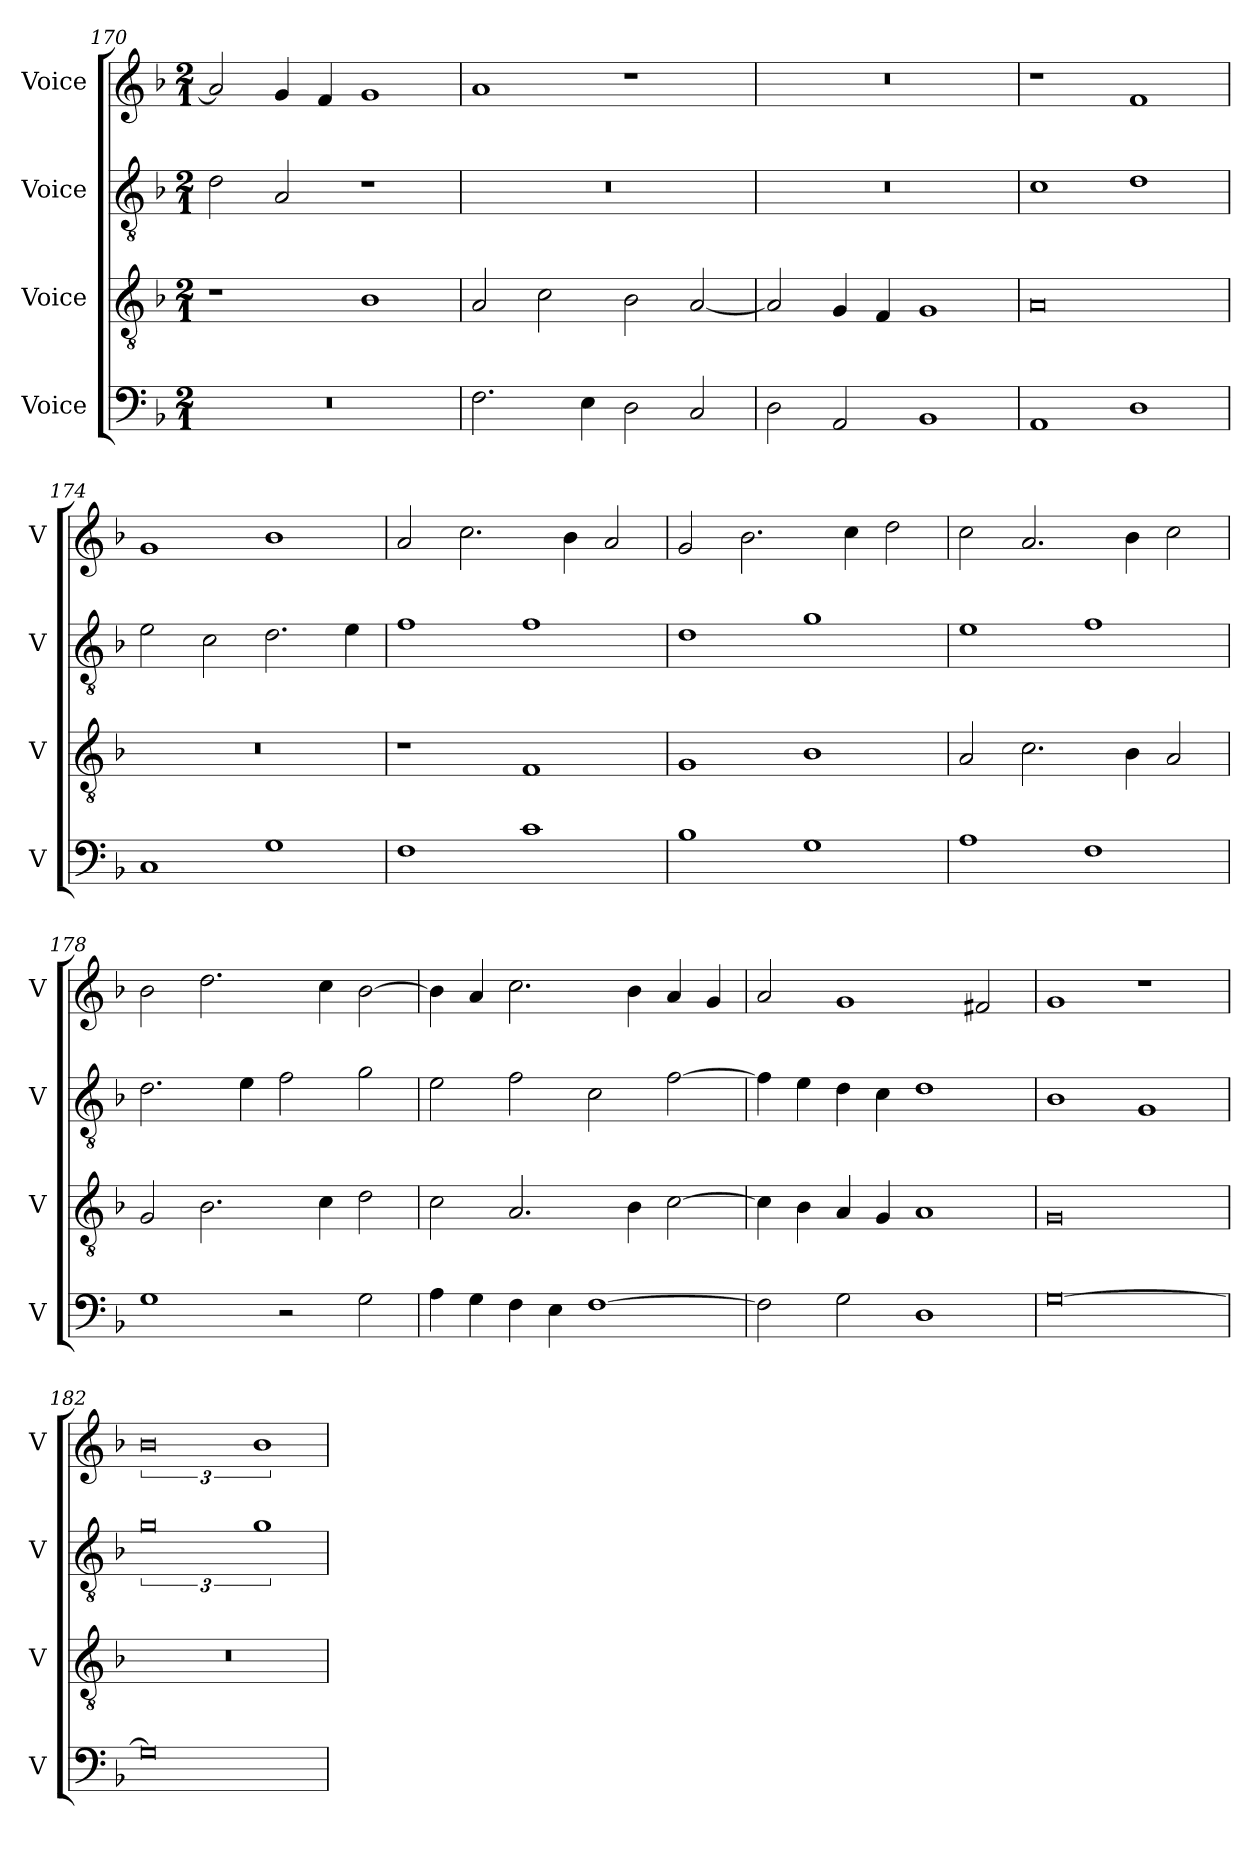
**kern	**kern	**kern	**kern
*part4	*part3	*part2	*part1
*staff4	*staff3	*staff2	*staff1
*I"Voice	*I"Voice	*I"Voice	*I"Voice
*I'V	*I'V	*I'V	*I'V
*clefF4	*clefGv2	*clefGv2	*clefG2
*k[b-]	*k[b-]	*k[b-]	*k[b-]
*M2/1	*M2/1	*M2/1	*M2/1
=170	=170	=170	=170
0r	1r	2d\	2a/]
.	.	2A/	4g/
.	.	.	4f/
.	1B-	1r	1g
=171	=171	=171	=171
2.F\	2A/	0r	1a
.	2c\	.	.
4E\	.	.	.
2D\	2B-\	.	1r
2C/	[2A/	.	.
=172	=172	=172	=172
2D\	2A/]	0r	0r
2AA/	4G/	.	.
.	4F/	.	.
1BB-	1G	.	.
=173	=173	=173	=173
1AA	0A	1c	1r
1D	.	1d	1f
=174	=174	=174	=174
1C	0r	2e\	1g
.	.	2c\	.
1G	.	2.d\	1b-
.	.	4e\	.
!!LO:PB:g=z
=175	=175	=175	=175
1F	1r	1f	2a/
.	.	.	2.cc\
1c	1F	1f	.
.	.	.	4b-\
.	.	.	2a/
=176	=176	=176	=176
1B-	1G	1d	2g/
.	.	.	2.b-\
1G	1B-	1g	.
.	.	.	4cc\
.	.	.	2dd\
=177	=177	=177	=177
1A	2A/	1e	2cc\
.	2.c\	.	2.a/
1F	.	1f	.
.	4B-\	.	4b-\
.	2A/	.	2cc\
=178	=178	=178	=178
1G	2G/	2.d\	2b-\
.	2.B-\	.	2.dd\
.	.	4e\	.
2r	.	2f\	.
.	4c\	.	4cc\
2G\	2d\	2g\	[2b-\
=179	=179	=179	=179
4A\	2c\	2e\	4b-\]
4G\	.	.	4a/
4F\	2.A/	2f\	2.cc\
4E\	.	.	.
[1F	.	2c\	.
.	4B-\	.	4b-\
.	[2c\	[2f\	4a/
.	.	.	4g/
=180	=180	=180	=180
2F\]	4c\]	4f\]	2a/
.	4B-\	4e\	.
2G\	4A/	4d\	1g
.	4G/	4c\	.
1D	1A	1d	.
.	.	.	2f#X/
!!LO:LB:g=z
=181	=181	=181	=181
[0G	0G	1B-	1g
.	.	1G	1r
=182	=182	=182	=182
0G]	0r	3%4g	3%4b-
.	.	3%2g	3%2b-
=	=	=	=
*-	*-	*-	*-
